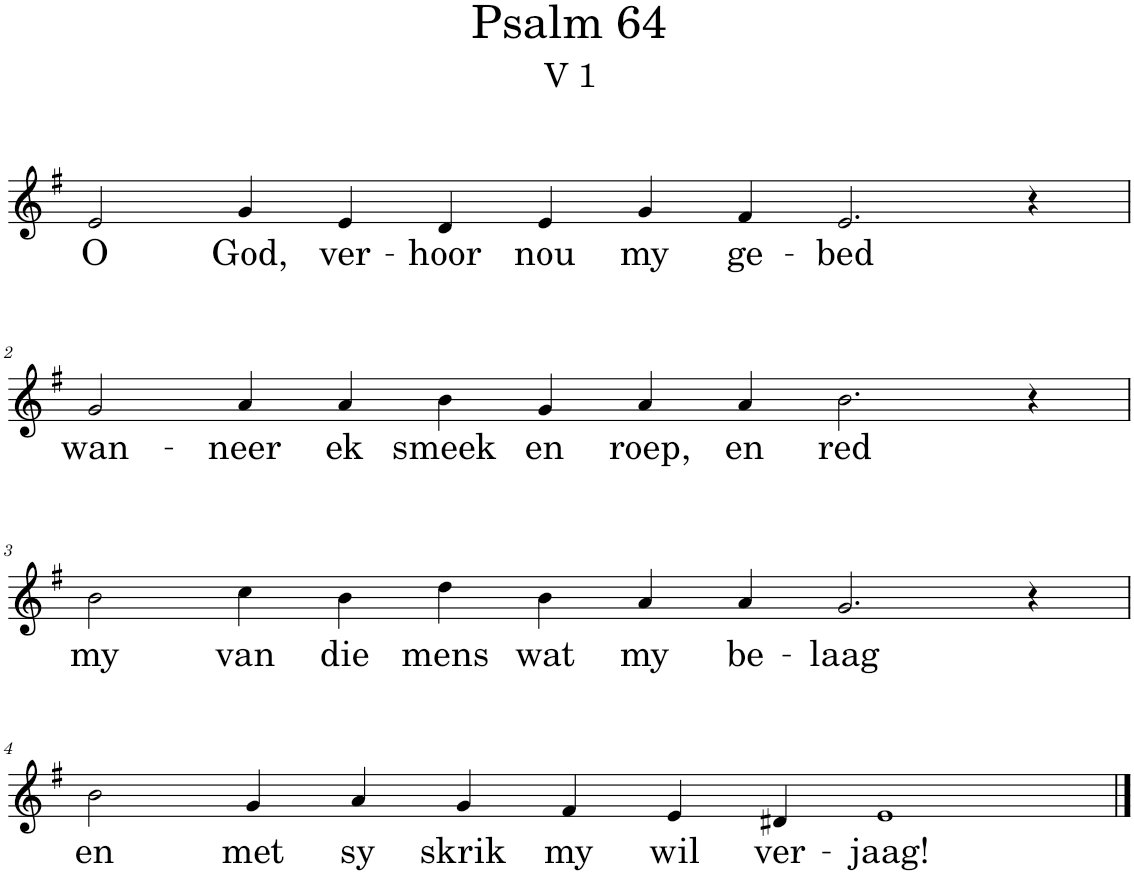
**kern	**text
*part1	*part1
*staff1	*staff1
*I"Pipe Organ	*
*I'Org.	*
*clefG2	*
*k[f#]	*
*M12/4	*
=1	=1
!	!LO:LY:b
2e/	O
!	!LO:LY:b
4g/	God,
!	!LO:LY:b
4e/	ver-
!	!LO:LY:b
4d/	-hoor
!	!LO:LY:b
4e/	nou
!	!LO:LY:b
4g/	my
!	!LO:LY:b
4f#/	ge-
!	!LO:LY:b
2.e/	-bed
4r	.
!!LO:LB:g=z
=2	=2
!	!LO:LY:b
2g/	wan-
!	!LO:LY:b
4a/	-neer
!	!LO:LY:b
4a/	ek
!	!LO:LY:b
4b\	smeek
!	!LO:LY:b
4g/	en
!	!LO:LY:b
4a/	roep,
!	!LO:LY:b
4a/	en
!	!LO:LY:b
2.b\	red
4r	.
!!LO:LB:g=z
=3	=3
!	!LO:LY:b
2b\	my
!	!LO:LY:b
4cc\	van
!	!LO:LY:b
4b\	die
!	!LO:LY:b
4dd\	mens
!	!LO:LY:b
4b\	wat
!	!LO:LY:b
4a/	my
!	!LO:LY:b
4a/	be-
!	!LO:LY:b
2.g/	-laag
4r	.
!!LO:LB:g=z
=4	=4
!	!LO:LY:b
2b\	en
!	!LO:LY:b
4g/	met
!	!LO:LY:b
4a/	sy
!	!LO:LY:b
4g/	skrik
!	!LO:LY:b
4f#/	my
!	!LO:LY:b
4e/	wil
!	!LO:LY:b
4d#X/	ver-
!	!LO:LY:b
1e	-jaag!
==	==
*-	*-
